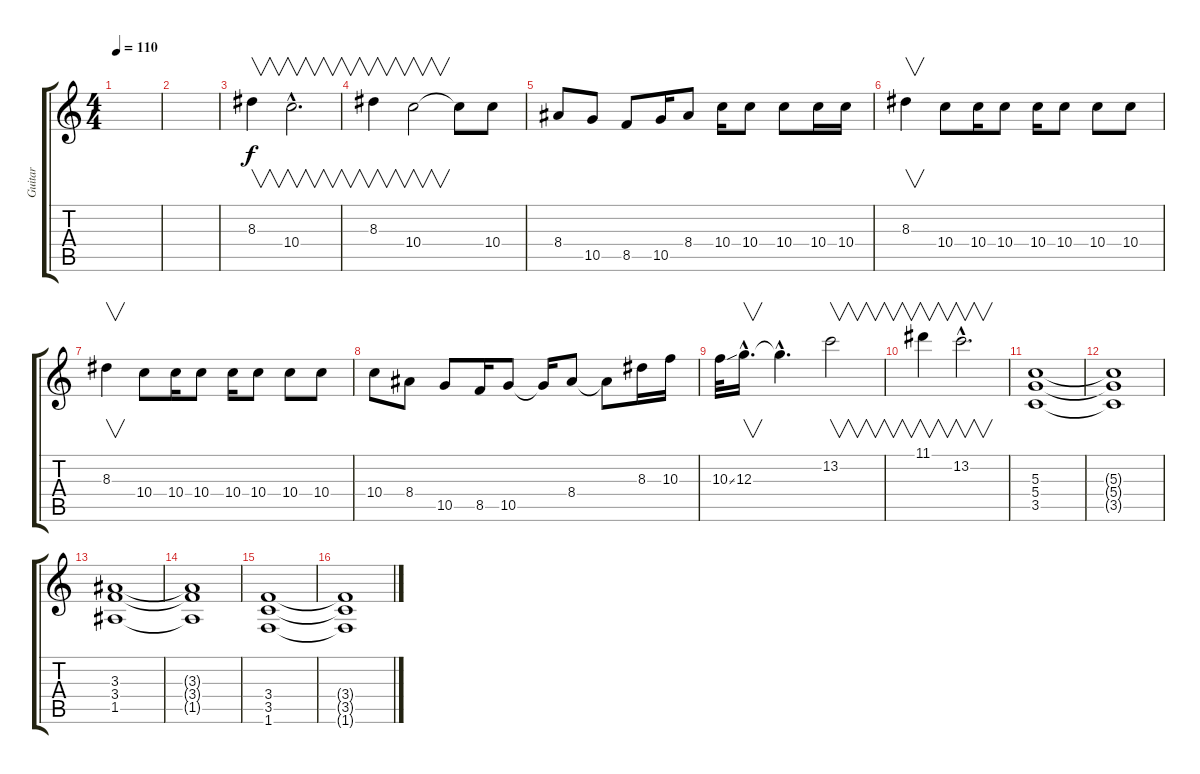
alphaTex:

\track ("Guitar" "Guitar") {instrument overdrivenguitar}
\staff {score tabs}
\tuning (E4 B3 G3 D3 A2 E2) {hide}
\ts (4 4)
\tempo 110
\clef g2
\ks c
|
|
8.3.4{v dy f volume 12} 10.4{hac}.2{v d} |
8.3.4{v} 10.4.2{v} 10.4{t}.8 10.4.8 |
8.4.8 10.5.8 8.5.8 10.5.16 8.4.8 10.4.16 10.4.8 10.4.8 10.4.16 10.4.16 |
8.3.4{v} 10.4.8 10.4.16 10.4.8 10.4.16 10.4.8 10.4.8 10.4.8 |
8.3.4{v} 10.4.8 10.4.16 10.4.8 10.4.16 10.4.8 10.4.8 10.4.8 |
10.4.8 8.4.8 10.5.8 8.5.16 10.5.8 10.5{t}.16 8.4.8 8.4{t}.8 8.3.16 10.3.16 |
10.3{ss}.32 12.3{hac}.16{v d} 12.3{hac t}.4{d} 13.2.2{v} |
11.1.4{v} 13.2{hac}.2{v d} |
(5.3 5.4 3.5).1{volume 9} |
(5.3{t} 5.4{t} 3.5{t}).1 |
(3.3 3.4 1.5).1 |
(3.3{t} 3.4{t} 1.5{t}).1 |
(3.4 3.5 1.6).1 |
(3.4{t} 3.5{t} 1.6{t}).1
